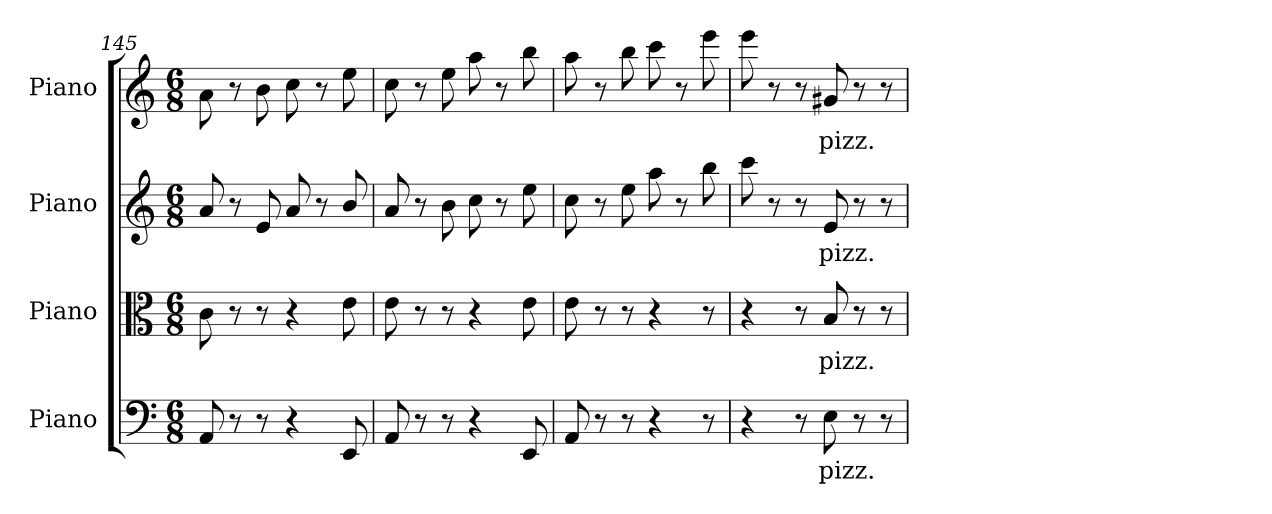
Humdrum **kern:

**kern	**text	**kern	**text	**kern	**text	**kern	**text
*part4	*part4	*part3	*part3	*part2	*part2	*part1	*part1
*staff4	*staff4	*staff3	*staff3	*staff2	*staff2	*staff1	*staff1
*I"Piano	*	*I"Piano	*	*I"Piano	*	*I"Piano	*
*I'Pno	*	*I'Pno	*	*I'Pno	*	*I'Pno	*
*clefF4	*	*clefC3	*	*clefG2	*	*clefG2	*
*k[]	*	*k[]	*	*k[]	*	*k[]	*
*M6/8	*	*M6/8	*	*M6/8	*	*M6/8	*
=145	=145	=145	=145	=145	=145	=145	=145
8AA/	.	8c\	.	8a/	.	8a\	.
8r	.	8r	.	8r	.	8r	.
8r	.	8r	.	8e/	.	8b\	.
4r	.	4r	.	8a/	.	8cc\	.
.	.	.	.	8r	.	8r	.
8EE/	.	8e\	.	8b/	.	8ee\	.
=146	=146	=146	=146	=146	=146	=146	=146
8AA/	.	8e\	.	8a/	.	8cc\	.
8r	.	8r	.	8r	.	8r	.
8r	.	8r	.	8b\	.	8ee\	.
4r	.	4r	.	8cc\	.	8aa\	.
.	.	.	.	8r	.	8r	.
8EE/	.	8e\	.	8ee\	.	8bb\	.
=147	=147	=147	=147	=147	=147	=147	=147
8AA/	.	8e\	.	8cc\	.	8aa\	.
8r	.	8r	.	8r	.	8r	.
8r	.	8r	.	8ee\	.	8bb\	.
4r	.	4r	.	8aa\	.	8ccc\	.
.	.	.	.	8r	.	8r	.
8r	.	8r	.	8bb\	.	8eee\	.
=148	=148	=148	=148	=148	=148	=148	=148
4r	.	4r	.	8ccc\	.	8eee\	.
.	.	.	.	8r	.	8r	.
8r	.	8r	.	8r	.	8r	.
!	!LO:LY:b	!	!LO:LY:b	!	!LO:LY:b	!	!LO:LY:b
8E\	pizz.	8B/	pizz.	8e/	pizz.	8g#X/	pizz.
8r	.	8r	.	8r	.	8r	.
8r	.	8r	.	8r	.	8r	.
=	=	=	=	=	=	=	=
*-	*-	*-	*-	*-	*-	*-	*-
